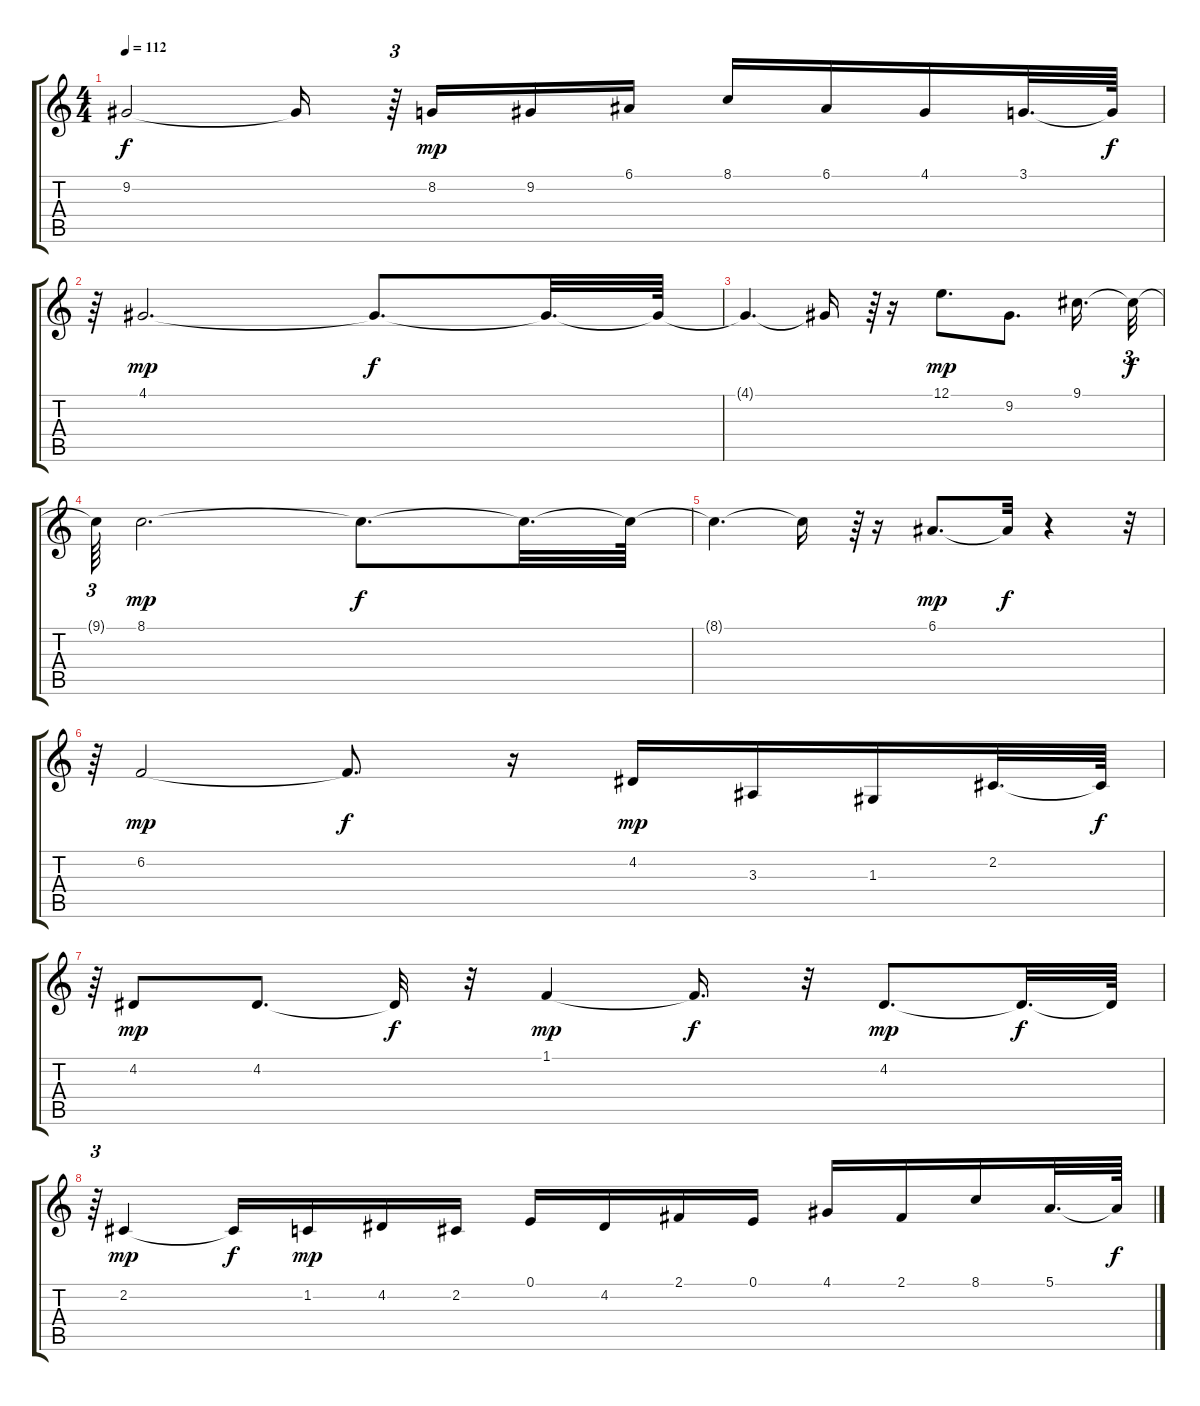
\track "" {instrument drawbarorgan}
\staff {score tabs}
\tuning (E4 B3 G3 D3 A2 E2) {hide}
\ts (4 4)
\tempo 112
\clef g2
\ks c
9.2{t}.2{dy f} 9.2{t}.16 r.64{tu (3 2)} 8.2.16{dy mp} 9.2.16 6.1.16 8.1.16 6.1.16 4.1.16 3.1.32{d} 3.1{t}.64{dy f} |
r.64{tu (3 2)} 4.1.2{d dy mp} 4.1{t}.8{d dy f} 4.1{t}.32{d} 4.1{t}.64 |
4.1{t}.4{d} 4.1{t}.16 r.64{tu (3 2)} r.16 12.1.8{d dy mp} 9.2.8{d} 9.1.16{d} 9.1{t}.32{tu (3 2) dy f} |
9.1{t}.64{tu (3 2)} 8.1.2{d dy mp} 8.1{t}.8{d dy f} 8.1{t}.32{d} 8.1{t}.64 |
8.1{t}.4{d} 8.1{t}.16 r.64{tu (3 2)} r.16 6.1.8{d dy mp} 6.1{t}.32{dy f} r.4 r.32{tu (3 2)} |
r.64{tu (3 2)} 6.2.2{dy mp instrument brasssection} 6.2{t}.8{d dy f} r.16 4.2.16{dy mp} 3.3.16 1.3.16 2.2.32{d} 2.2{t}.64{dy f} |
r.64{tu (3 2)} 4.2.8{dy mp} 4.2.8{d} 4.2{t}.32{dy f} r.32 1.1.4{dy mp} 1.1{t}.16{d dy f} r.32 4.2.8{d dy mp} 4.2{t}.32{d dy f} 4.2{t}.64 |
r.64{tu (3 2)} 2.2.4{dy mp} 2.2{t}.16{dy f} 1.2.16{dy mp} 4.2.16 2.2.16 0.1.16 4.2.16 2.1.16 0.1.16 4.1.16 2.1.16 8.1.16 5.1.32{d} 5.1{t}.64{dy f}
